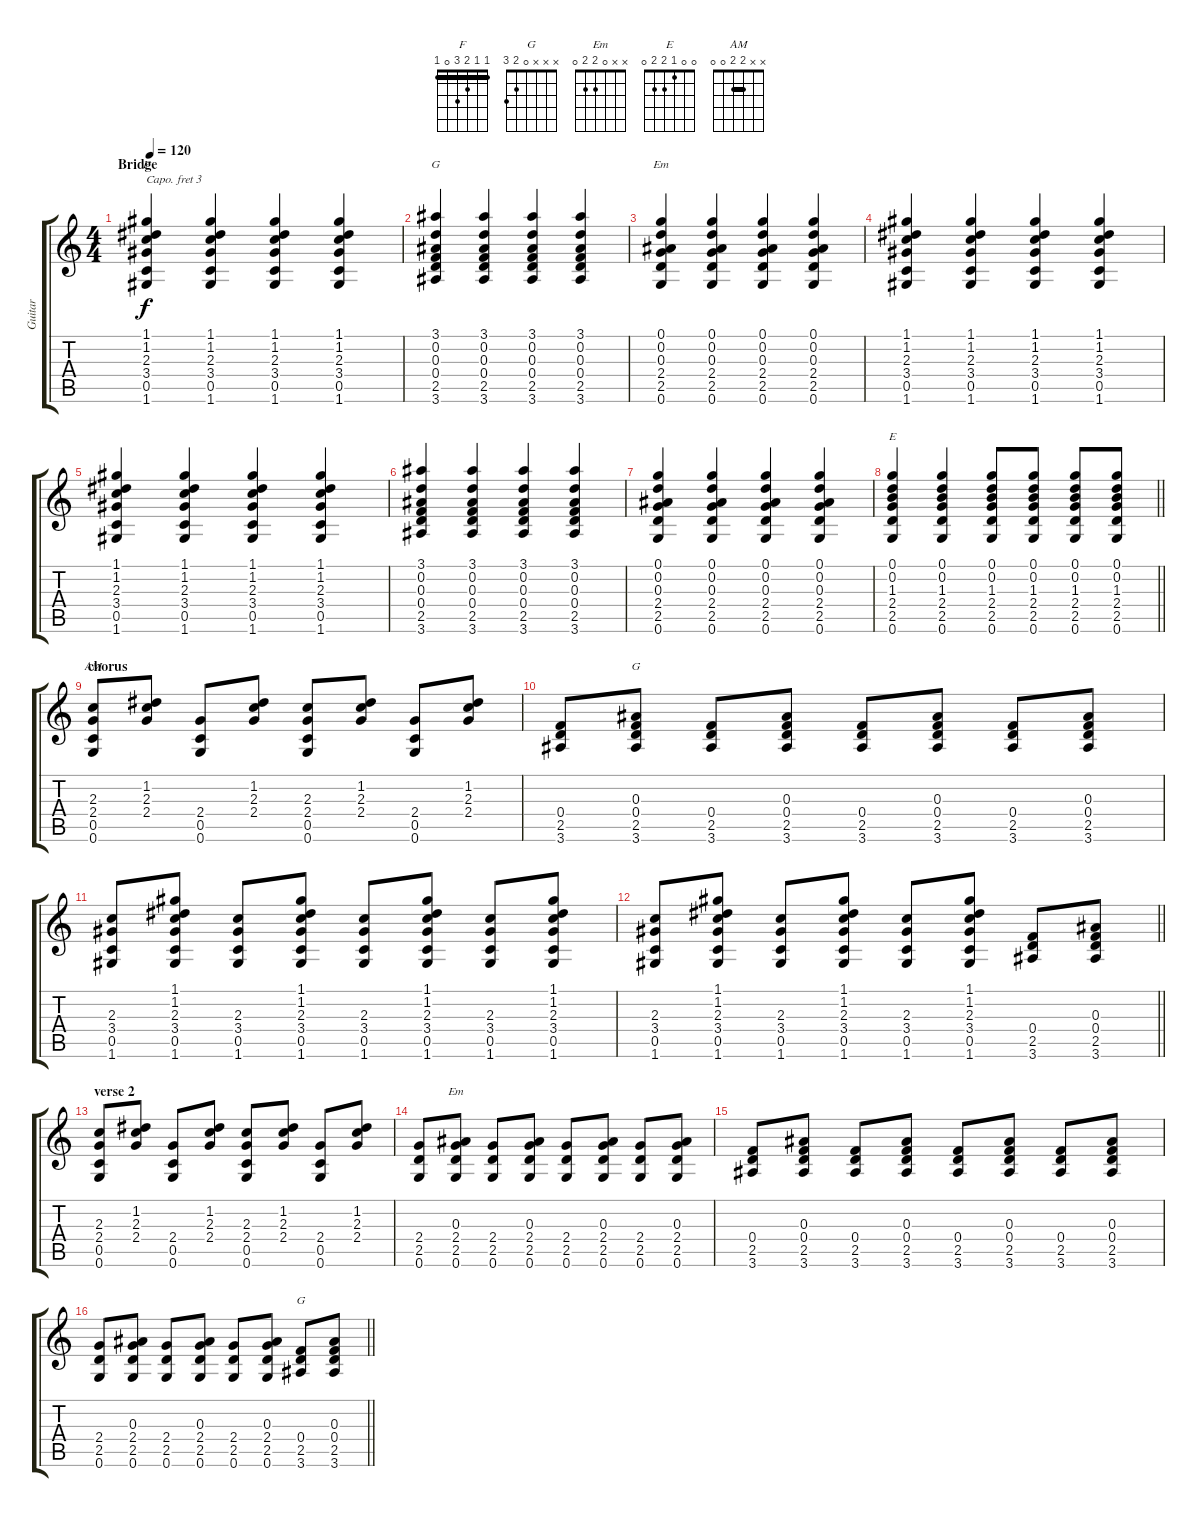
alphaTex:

\track ("Guitar" "Guitar") {instrument electricguitarclean}
\staff {score tabs}
\capo 3
\tuning (E4 B3 G3 D3 A2 E2) {hide}
\chord ("F" 1 1 2 3 0 1) {barre 1}
\chord ("G" 3 0 0 0 2 3)
\chord ("Em" 0 0 0 2 2 0)
\chord ("E" 0 0 1 2 2 0)
\chord ("AM" x x 2 2 0 0) {barre 2}
\chord ("G" x x 0 0 2 3)
\chord ("Em" x x 0 2 2 0)
\chord ("G" x x x 0 2 3)
\ts (4 4)
\section ("" "Bridge")
\tempo 120
\clef g2
\ks c
(1.1 1.2 2.3 3.4 0.5 1.6).4{ch "F" dy f} (1.1 1.2 2.3 3.4 0.5 1.6).4 (1.1 1.2 2.3 3.4 0.5 1.6).4 (1.1 1.2 2.3 3.4 0.5 1.6).4 |
(3.1 0.2 0.3 0.4 2.5 3.6).4{ch "G"} (3.1 0.2 0.3 0.4 2.5 3.6).4 (3.1 0.2 0.3 0.4 2.5 3.6).4 (3.1 0.2 0.3 0.4 2.5 3.6).4 |
(0.1 0.2 0.3 2.4 2.5 0.6).4{ch "Em"} (0.1 0.2 0.3 2.4 2.5 0.6).4 (0.1 0.2 0.3 2.4 2.5 0.6).4 (0.1 0.2 0.3 2.4 2.5 0.6).4 |
(1.1 1.2 2.3 3.4 0.5 1.6).4 (1.1 1.2 2.3 3.4 0.5 1.6).4 (1.1 1.2 2.3 3.4 0.5 1.6).4 (1.1 1.2 2.3 3.4 0.5 1.6).4 |
(1.1 1.2 2.3 3.4 0.5 1.6).4 (1.1 1.2 2.3 3.4 0.5 1.6).4 (1.1 1.2 2.3 3.4 0.5 1.6).4 (1.1 1.2 2.3 3.4 0.5 1.6).4 |
(3.1 0.2 0.3 0.4 2.5 3.6).4 (3.1 0.2 0.3 0.4 2.5 3.6).4 (3.1 0.2 0.3 0.4 2.5 3.6).4 (3.1 0.2 0.3 0.4 2.5 3.6).4 |
(0.1 0.2 0.3 2.4 2.5 0.6).4 (0.1 0.2 0.3 2.4 2.5 0.6).4 (0.1 0.2 0.3 2.4 2.5 0.6).4 (0.1 0.2 0.3 2.4 2.5 0.6).4 |
\barLineRight lightlight
(0.1 0.2 1.3 2.4 2.5 0.6).4{ch "E"} (0.1 0.2 1.3 2.4 2.5 0.6).4 (0.1 0.2 1.3 2.4 2.5 0.6).8 (0.1 0.2 1.3 2.4 2.5 0.6).8 (0.1 0.2 1.3 2.4 2.5 0.6).8 (0.1 0.2 1.3 2.4 2.5 0.6).8 |
\section ("" "chorus")
(2.3 2.4 0.5 0.6).8{ch "AM"} (1.2 2.3 2.4).8 (2.4 0.5 0.6).8 (1.2 2.3 2.4).8 (2.3 2.4 0.5 0.6).8 (1.2 2.3 2.4).8 (2.4 0.5 0.6).8 (1.2 2.3 2.4).8 |
(0.4 2.5 3.6).8 (0.3 0.4 2.5 3.6).8{ch "G"} (0.4 2.5 3.6).8 (0.3 0.4 2.5 3.6).8 (0.4 2.5 3.6).8 (0.3 0.4 2.5 3.6).8 (0.4 2.5 3.6).8 (0.3 0.4 2.5 3.6).8 |
(2.3 3.4 0.5 1.6).8 (1.1 1.2 2.3 3.4 0.5 1.6).8 (2.3 3.4 0.5 1.6).8 (1.1 1.2 2.3 3.4 0.5 1.6).8 (2.3 3.4 0.5 1.6).8 (1.1 1.2 2.3 3.4 0.5 1.6).8 (2.3 3.4 0.5 1.6).8 (1.1 1.2 2.3 3.4 0.5 1.6).8 |
\barLineRight lightlight
(2.3 3.4 0.5 1.6).8 (1.1 1.2 2.3 3.4 0.5 1.6).8 (2.3 3.4 0.5 1.6).8 (1.1 1.2 2.3 3.4 0.5 1.6).8 (2.3 3.4 0.5 1.6).8 (1.1 1.2 2.3 3.4 0.5 1.6).8 (0.4 2.5 3.6).8 (0.3 0.4 2.5 3.6).8 |
\section ("" "verse 2")
(2.3 2.4 0.5 0.6).8 (1.2 2.3 2.4).8 (2.4 0.5 0.6).8 (1.2 2.3 2.4).8 (2.3 2.4 0.5 0.6).8 (1.2 2.3 2.4).8 (2.4 0.5 0.6).8 (1.2 2.3 2.4).8 |
(2.4 2.5 0.6).8 (0.3 2.4 2.5 0.6).8{ch "Em"} (2.4 2.5 0.6).8 (0.3 2.4 2.5 0.6).8 (2.4 2.5 0.6).8 (0.3 2.4 2.5 0.6).8 (2.4 2.5 0.6).8 (0.3 2.4 2.5 0.6).8 |
(0.4 2.5 3.6).8 (0.3 0.4 2.5 3.6).8 (0.4 2.5 3.6).8 (0.3 0.4 2.5 3.6).8 (0.4 2.5 3.6).8 (0.3 0.4 2.5 3.6).8 (0.4 2.5 3.6).8 (0.3 0.4 2.5 3.6).8 |
\barLineRight lightlight
(2.4 2.5 0.6).8 (0.3 2.4 2.5 0.6).8 (2.4 2.5 0.6).8 (0.3 2.4 2.5 0.6).8 (2.4 2.5 0.6).8 (0.3 2.4 2.5 0.6).8 (0.4 2.5 3.6).8{ch "G"} (0.3 0.4 2.5 3.6).8
